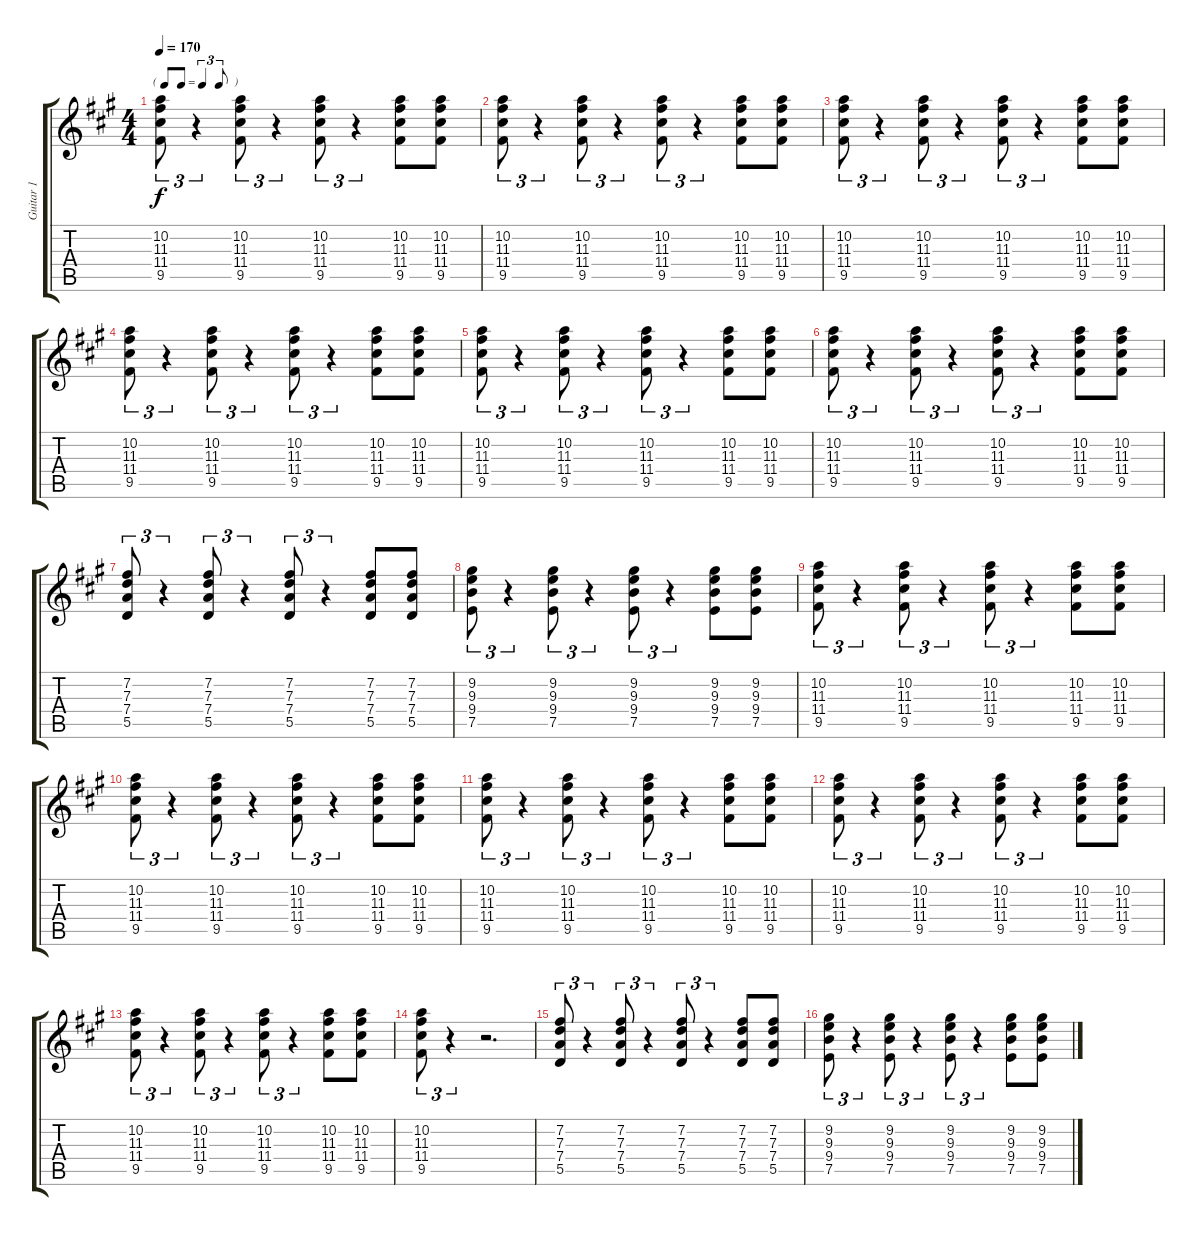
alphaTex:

\track ("Guitar 1" "Guitar 1") {instrument overdrivenguitar}
\staff {score tabs}
\tuning (E4 B3 G3 D3 A2 E2) {hide}
\ts (4 4)
\tf triplet8th
\tempo 170
\clef g2
\ks a
(10.2 11.3 11.4 9.5).8{tu (3 2) dy f} r.4{tu (3 2)} (10.2 11.3 11.4 9.5).8{tu (3 2)} r.4{tu (3 2)} (10.2 11.3 11.4 9.5).8{tu (3 2)} r.4{tu (3 2)} (10.2 11.3 11.4 9.5).8 (10.2 11.3 11.4 9.5).8 |
(10.2 11.3 11.4 9.5).8{tu (3 2)} r.4{tu (3 2)} (10.2 11.3 11.4 9.5).8{tu (3 2)} r.4{tu (3 2)} (10.2 11.3 11.4 9.5).8{tu (3 2)} r.4{tu (3 2)} (10.2 11.3 11.4 9.5).8 (10.2 11.3 11.4 9.5).8 |
(10.2 11.3 11.4 9.5).8{tu (3 2)} r.4{tu (3 2)} (10.2 11.3 11.4 9.5).8{tu (3 2)} r.4{tu (3 2)} (10.2 11.3 11.4 9.5).8{tu (3 2)} r.4{tu (3 2)} (10.2 11.3 11.4 9.5).8 (10.2 11.3 11.4 9.5).8 |
(10.2 11.3 11.4 9.5).8{tu (3 2)} r.4{tu (3 2)} (10.2 11.3 11.4 9.5).8{tu (3 2)} r.4{tu (3 2)} (10.2 11.3 11.4 9.5).8{tu (3 2)} r.4{tu (3 2)} (10.2 11.3 11.4 9.5).8 (10.2 11.3 11.4 9.5).8 |
(10.2 11.3 11.4 9.5).8{tu (3 2)} r.4{tu (3 2)} (10.2 11.3 11.4 9.5).8{tu (3 2)} r.4{tu (3 2)} (10.2 11.3 11.4 9.5).8{tu (3 2)} r.4{tu (3 2)} (10.2 11.3 11.4 9.5).8 (10.2 11.3 11.4 9.5).8 |
(10.2 11.3 11.4 9.5).8{tu (3 2)} r.4{tu (3 2)} (10.2 11.3 11.4 9.5).8{tu (3 2)} r.4{tu (3 2)} (10.2 11.3 11.4 9.5).8{tu (3 2)} r.4{tu (3 2)} (10.2 11.3 11.4 9.5).8 (10.2 11.3 11.4 9.5).8 |
(7.2 7.3 7.4 5.5).8{tu (3 2)} r.4{tu (3 2)} (7.2 7.3 7.4 5.5).8{tu (3 2)} r.4{tu (3 2)} (7.2 7.3 7.4 5.5).8{tu (3 2)} r.4{tu (3 2)} (7.2 7.3 7.4 5.5).8 (7.2 7.3 7.4 5.5).8 |
(9.2 9.3 9.4 7.5).8{tu (3 2)} r.4{tu (3 2)} (9.2 9.3 9.4 7.5).8{tu (3 2)} r.4{tu (3 2)} (9.2 9.3 9.4 7.5).8{tu (3 2)} r.4{tu (3 2)} (9.2 9.3 9.4 7.5).8 (9.2 9.3 9.4 7.5).8 |
(10.2 11.3 11.4 9.5).8{tu (3 2)} r.4{tu (3 2)} (10.2 11.3 11.4 9.5).8{tu (3 2)} r.4{tu (3 2)} (10.2 11.3 11.4 9.5).8{tu (3 2)} r.4{tu (3 2)} (10.2 11.3 11.4 9.5).8 (10.2 11.3 11.4 9.5).8 |
(10.2 11.3 11.4 9.5).8{tu (3 2)} r.4{tu (3 2)} (10.2 11.3 11.4 9.5).8{tu (3 2)} r.4{tu (3 2)} (10.2 11.3 11.4 9.5).8{tu (3 2)} r.4{tu (3 2)} (10.2 11.3 11.4 9.5).8 (10.2 11.3 11.4 9.5).8 |
(10.2 11.3 11.4 9.5).8{tu (3 2)} r.4{tu (3 2)} (10.2 11.3 11.4 9.5).8{tu (3 2)} r.4{tu (3 2)} (10.2 11.3 11.4 9.5).8{tu (3 2)} r.4{tu (3 2)} (10.2 11.3 11.4 9.5).8 (10.2 11.3 11.4 9.5).8 |
(10.2 11.3 11.4 9.5).8{tu (3 2)} r.4{tu (3 2)} (10.2 11.3 11.4 9.5).8{tu (3 2)} r.4{tu (3 2)} (10.2 11.3 11.4 9.5).8{tu (3 2)} r.4{tu (3 2)} (10.2 11.3 11.4 9.5).8 (10.2 11.3 11.4 9.5).8 |
(10.2 11.3 11.4 9.5).8{tu (3 2)} r.4{tu (3 2)} (10.2 11.3 11.4 9.5).8{tu (3 2)} r.4{tu (3 2)} (10.2 11.3 11.4 9.5).8{tu (3 2)} r.4{tu (3 2)} (10.2 11.3 11.4 9.5).8 (10.2 11.3 11.4 9.5).8 |
(10.2 11.3 11.4 9.5).8{tu (3 2)} r.4{tu (3 2)} r.2{d} |
(7.2 7.3 7.4 5.5).8{tu (3 2)} r.4{tu (3 2)} (7.2 7.3 7.4 5.5).8{tu (3 2)} r.4{tu (3 2)} (7.2 7.3 7.4 5.5).8{tu (3 2)} r.4{tu (3 2)} (7.2 7.3 7.4 5.5).8 (7.2 7.3 7.4 5.5).8 |
(9.2 9.3 9.4 7.5).8{tu (3 2)} r.4{tu (3 2)} (9.2 9.3 9.4 7.5).8{tu (3 2)} r.4{tu (3 2)} (9.2 9.3 9.4 7.5).8{tu (3 2)} r.4{tu (3 2)} (9.2 9.3 9.4 7.5).8 (9.2 9.3 9.4 7.5).8
